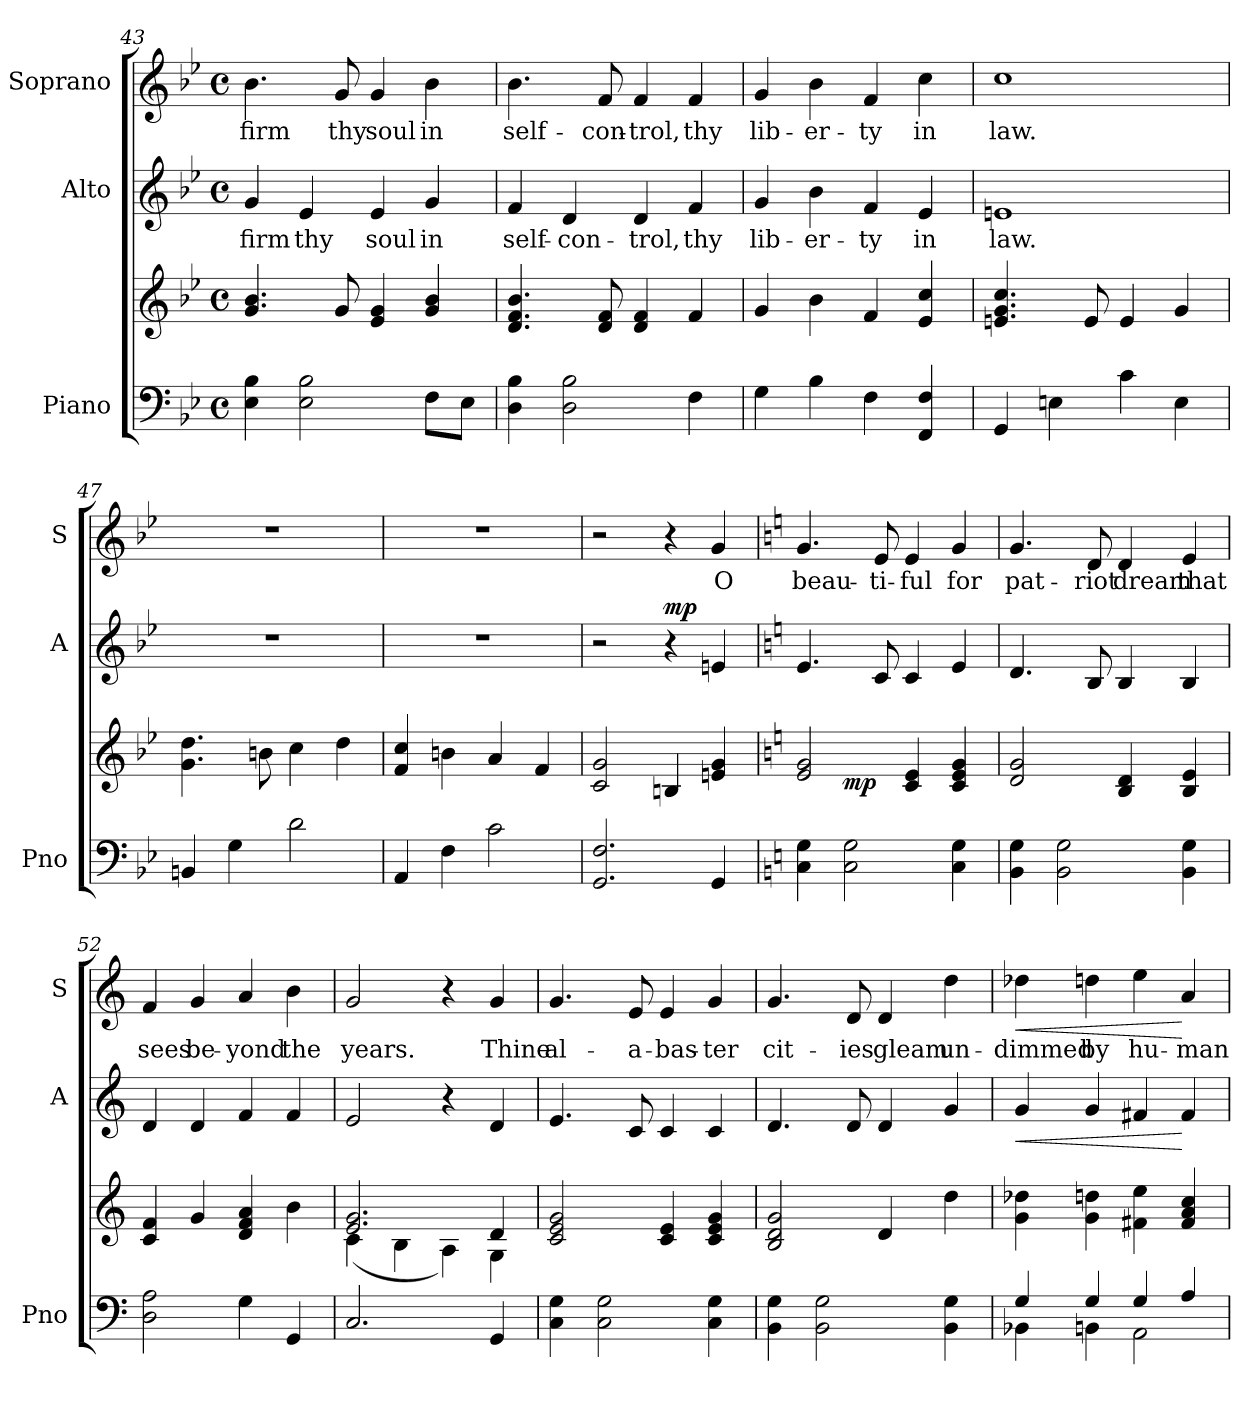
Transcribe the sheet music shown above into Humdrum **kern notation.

**kern	**kern	**dynam	**kern	**text	**dynam	**kern	**text	**dynam
*part3	*part3	*part3	*part2	*part2	*part2	*part1	*part1	*part1
*staff4	*staff3	*staff3/4	*staff2	*staff2	*staff2	*staff1	*staff1	*staff1
*I"Piano	*	*	*I"Alto	*	*	*I"Soprano	*	*
*I'Pno	*	*	*I'A	*	*	*I'S	*	*
!!LO:LB:g=z
*clefF4	*clefG2	*	*clefG2	*	*	*clefG2	*	*
*k[b-e-]	*k[b-e-]	*	*k[b-e-]	*	*	*k[b-e-]	*	*
*B-:	*B-:	*	*B-:	*	*	*B-:	*	*
*M4/4	*M4/4	*	*M4/4	*	*	*M4/4	*	*
*met(c)	*met(c)	*	*met(c)	*	*	*met(c)	*	*
=43	=43	=43	=43	=43	=43	=43	=43	=43
!	!	!	!	!LO:LY:b	!	!	!LO:LY:b	!
4E-\ 4B-\	4.g/ 4.b-/	.	4g/	-firm	.	4.b-\	-firm	.
!	!	!	!	!LO:LY:b	!	!	!	!
2E-\ 2B-\	.	.	4e-/	thy	.	.	.	.
!	!	!	!	!	!	!	!LO:LY:b	!
.	8g/	.	.	.	.	8g/	thy	.
!	!	!	!	!LO:LY:b	!	!	!LO:LY:b	!
.	4e-/ 4g/	.	4e-/	soul	.	4g/	soul	.
!	!	!	!	!LO:LY:b	!	!	!LO:LY:b	!
8F\L	4g/ 4b-/	.	4g/	in	.	4b-\	in	.
8E-\J	.	.	.	.	.	.	.	.
=44	=44	=44	=44	=44	=44	=44	=44	=44
!	!	!	!	!LO:LY:b	!	!	!LO:LY:b	!
4D\ 4B-\	4.d/ 4.f/ 4.b-/	.	4f/	self-	.	4.b-\	self-	.
!	!	!	!	!LO:LY:b	!	!	!	!
2D\ 2B-\	.	.	4d/	-con-	.	.	.	.
!	!	!	!	!	!	!	!LO:LY:b	!
.	8d/ 8f/	.	.	.	.	8f/	-con-	.
!	!	!	!	!LO:LY:b	!	!	!LO:LY:b	!
.	4d/ 4f/	.	4d/	-trol,	.	4f/	-trol,	.
!	!	!	!	!LO:LY:b	!	!	!LO:LY:b	!
4F\	4f/	.	4f/	thy	.	4f/	thy	.
=45	=45	=45	=45	=45	=45	=45	=45	=45
!	!	!	!	!LO:LY:b	!	!	!LO:LY:b	!
4G\	4g/	.	4g/	lib-	.	4g/	lib-	.
!	!	!	!	!LO:LY:b	!	!	!LO:LY:b	!
4B-\	4b-\	.	4b-\	-er-	.	4b-\	-er-	.
!	!	!	!	!LO:LY:b	!	!	!LO:LY:b	!
4F\	4f/	.	4f/	-ty	.	4f/	-ty	.
!	!	!	!	!LO:LY:b	!	!	!LO:LY:b	!
4FF/ 4F/	4e-/ 4cc/	.	4e-/	in	.	4cc\	in	.
=46	=46	=46	=46	=46	=46	=46	=46	=46
!	!	!	!	!LO:LY:b	!	!	!LO:LY:b	!
4GG/	4.en/ 4.g/ 4.cc/	.	1en	law.	.	1cc	law.	.
4En\	.	.	.	.	.	.	.	.
.	8e/	.	.	.	.	.	.	.
4c\	4e/	.	.	.	.	.	.	.
4E\	4g/	.	.	.	.	.	.	.
=47	=47	=47	=47	=47	=47	=47	=47	=47
4BBn/	4.g\ 4.dd\	.	1r	.	.	1r	.	.
4G\	.	.	.	.	.	.	.	.
.	8bn\	.	.	.	.	.	.	.
2d\	4cc\	.	.	.	.	.	.	.
.	4dd\	.	.	.	.	.	.	.
=48	=48	=48	=48	=48	=48	=48	=48	=48
4AA/	4f/ 4cc/	.	1r	.	.	1r	.	.
4F\	4bn\	.	.	.	.	.	.	.
2c\	4a/	.	.	.	.	.	.	.
.	4f/	.	.	.	.	.	.	.
=49	=49	=49	=49	=49	=49	=49	=49	=49
2.GG/ 2.F/	2c/ 2g/	.	2r	.	.	2r	.	.
!	!	!	!	!	!LO:DY:a	!	!	!
.	4Bn/	.	4r	.	mp	4r	.	.
!	!	!	!	!	!	!	!LO:LY:b	!
4GG/	4en/ 4g/	.	4en/	.	.	4g/	O	.
!!LO:PB:g=z
=50	=50	=50	=50	=50	=50	=50	=50	=50
*k[]	*k[]	*	*k[]	*	*	*k[]	*	*
*C:	*C:	*	*C:	*	*	*C:	*	*
!	!	!	!	!	!	!	!LO:LY:b	!
*	*^	*	*	*	*	*	*	*
4C\ 4G\	2e/ 2g/	4ryy	.	4.e/	.	.	4.g/	beau-	.
!	!	!	!LO:DY:b	!	!	!	!	!	!
2C\ 2G\	.	2.ryy	mp	.	.	.	.	.	.
!	!	!	!	!	!	!	!	!LO:LY:b	!
.	.	.	.	8c/	.	.	8e/	-ti-	.
!	!	!	!	!	!	!	!	!LO:LY:b	!
.	4c/ 4e/	.	.	4c/	.	.	4e/	-ful	.
!	!	!	!	!	!	!	!	!LO:LY:b	!
4C\ 4G\	4c/ 4e/ 4g/	.	.	4e/	.	.	4g/	for	.
=51	=51	=51	=51	=51	=51	=51	=51	=51	=51
!	!	!	!	!	!	!	!	!LO:LY:b	!
*	*v	*v	*	*	*	*	*	*	*
4BB\ 4G\	2d/ 2g/	.	4.d/	.	.	4.g/	pat-	.
2BB\ 2G\	.	.	.	.	.	.	.	.
!	!	!	!	!	!	!	!LO:LY:b	!
.	.	.	8B/	.	.	8d/	-riot	.
!	!	!	!	!	!	!	!LO:LY:b	!
.	4B/ 4d/	.	4B/	.	.	4d/	dream	.
!	!	!	!	!	!	!	!LO:LY:b	!
4BB\ 4G\	4B/ 4e/	.	4B/	.	.	4e/	that	.
=52	=52	=52	=52	=52	=52	=52	=52	=52
!	!	!	!	!	!	!	!LO:LY:b	!
2D\ 2A\	4c/ 4f/	.	4d/	.	.	4f/	sees	.
!	!	!	!	!	!	!	!LO:LY:b	!
.	4g/	.	4d/	.	.	4g/	be-	.
!	!	!	!	!	!	!	!LO:LY:b	!
4G\	4d/ 4f/ 4a/	.	4f/	.	.	4a/	-yond	.
!	!	!	!	!	!	!	!LO:LY:b	!
4GG/	4b\	.	4f/	.	.	4b\	the	.
=53	=53	=53	=53	=53	=53	=53	=53	=53
*	*^	*	*	*	*	*	*	*
!	!	!	!	!	!	!	!	!LO:LY:b	!
2.C/	2.e/ 2.g/	(<4c\	.	2e/	.	.	2g/	years.	.
.	.	4B\	.	.	.	.	.	.	.
.	.	4A\)	.	4r	.	.	4r	.	.
!	!	!	!	!	!	!	!	!LO:LY:b	!
4GG/	4d/	4G\	.	4d/	.	.	4g/	Thine	.
=54	=54	=54	=54	=54	=54	=54	=54	=54	=54
!	!	!	!	!	!	!	!	!LO:LY:b	!
*	*v	*v	*	*	*	*	*	*	*
4C\ 4G\	2c/ 2e/ 2g/	.	4.e/	.	.	4.g/	al-	.
2C\ 2G\	.	.	.	.	.	.	.	.
!	!	!	!	!	!	!	!LO:LY:b	!
.	.	.	8c/	.	.	8e/	-a-	.
!	!	!	!	!	!	!	!LO:LY:b	!
.	4c/ 4e/	.	4c/	.	.	4e/	-bas-	.
!	!	!	!	!	!	!	!LO:LY:b	!
4C\ 4G\	4c/ 4e/ 4g/	.	4c/	.	.	4g/	-ter	.
=55	=55	=55	=55	=55	=55	=55	=55	=55
!	!	!	!	!	!	!	!LO:LY:b	!
4BB\ 4G\	2B/ 2d/ 2g/	.	4.d/	.	.	4.g/	cit-	.
2BB\ 2G\	.	.	.	.	.	.	.	.
!	!	!	!	!	!	!	!LO:LY:b	!
.	.	.	8d/	.	.	8d/	-ies	.
!	!	!	!	!	!	!	!LO:LY:b	!
.	4d/	.	4d/	.	.	4d/	gleam	.
!	!	!	!	!	!	!	!LO:LY:b	!
4BB\ 4G\	4dd\	.	4g/	.	.	4dd\	un-	.
!!LO:LB:g=z
=56	=56	=56	=56	=56	=56	=56	=56	=56
*^	*	*	*	*	*	*	*	*
!	!	!	!	!	!	!LO:HP:b	!	!LO:LY:b	!LO:HP:b
4G/	4BB-X\	4g\ 4dd-X\	.	4g/	.	<	4dd-X\	-dimmed	<
!	!	!	!	!	!	!	!	!LO:LY:b	!
4G/	4BBn\	4g\ 4ddn\	.	4g/	.	.	4ddn\	by	.
!	!	!	!	!	!	!	!	!LO:LY:b	!
4G/	2AA\	4f#X\ 4ee\	.	4f#X/	.	.	4ee\	hu-	.
!	!	!	!	!	!	!	!	!LO:LY:b	!
4A/	.	4f#/ 4a/ 4cc/	.	4f#/	.	[	4a/	-man	[
*v	*v	*	*	*	*	*	*	*	*
=	=	=	=	=	=	=	=	=
*-	*-	*-	*-	*-	*-	*-	*-	*-
